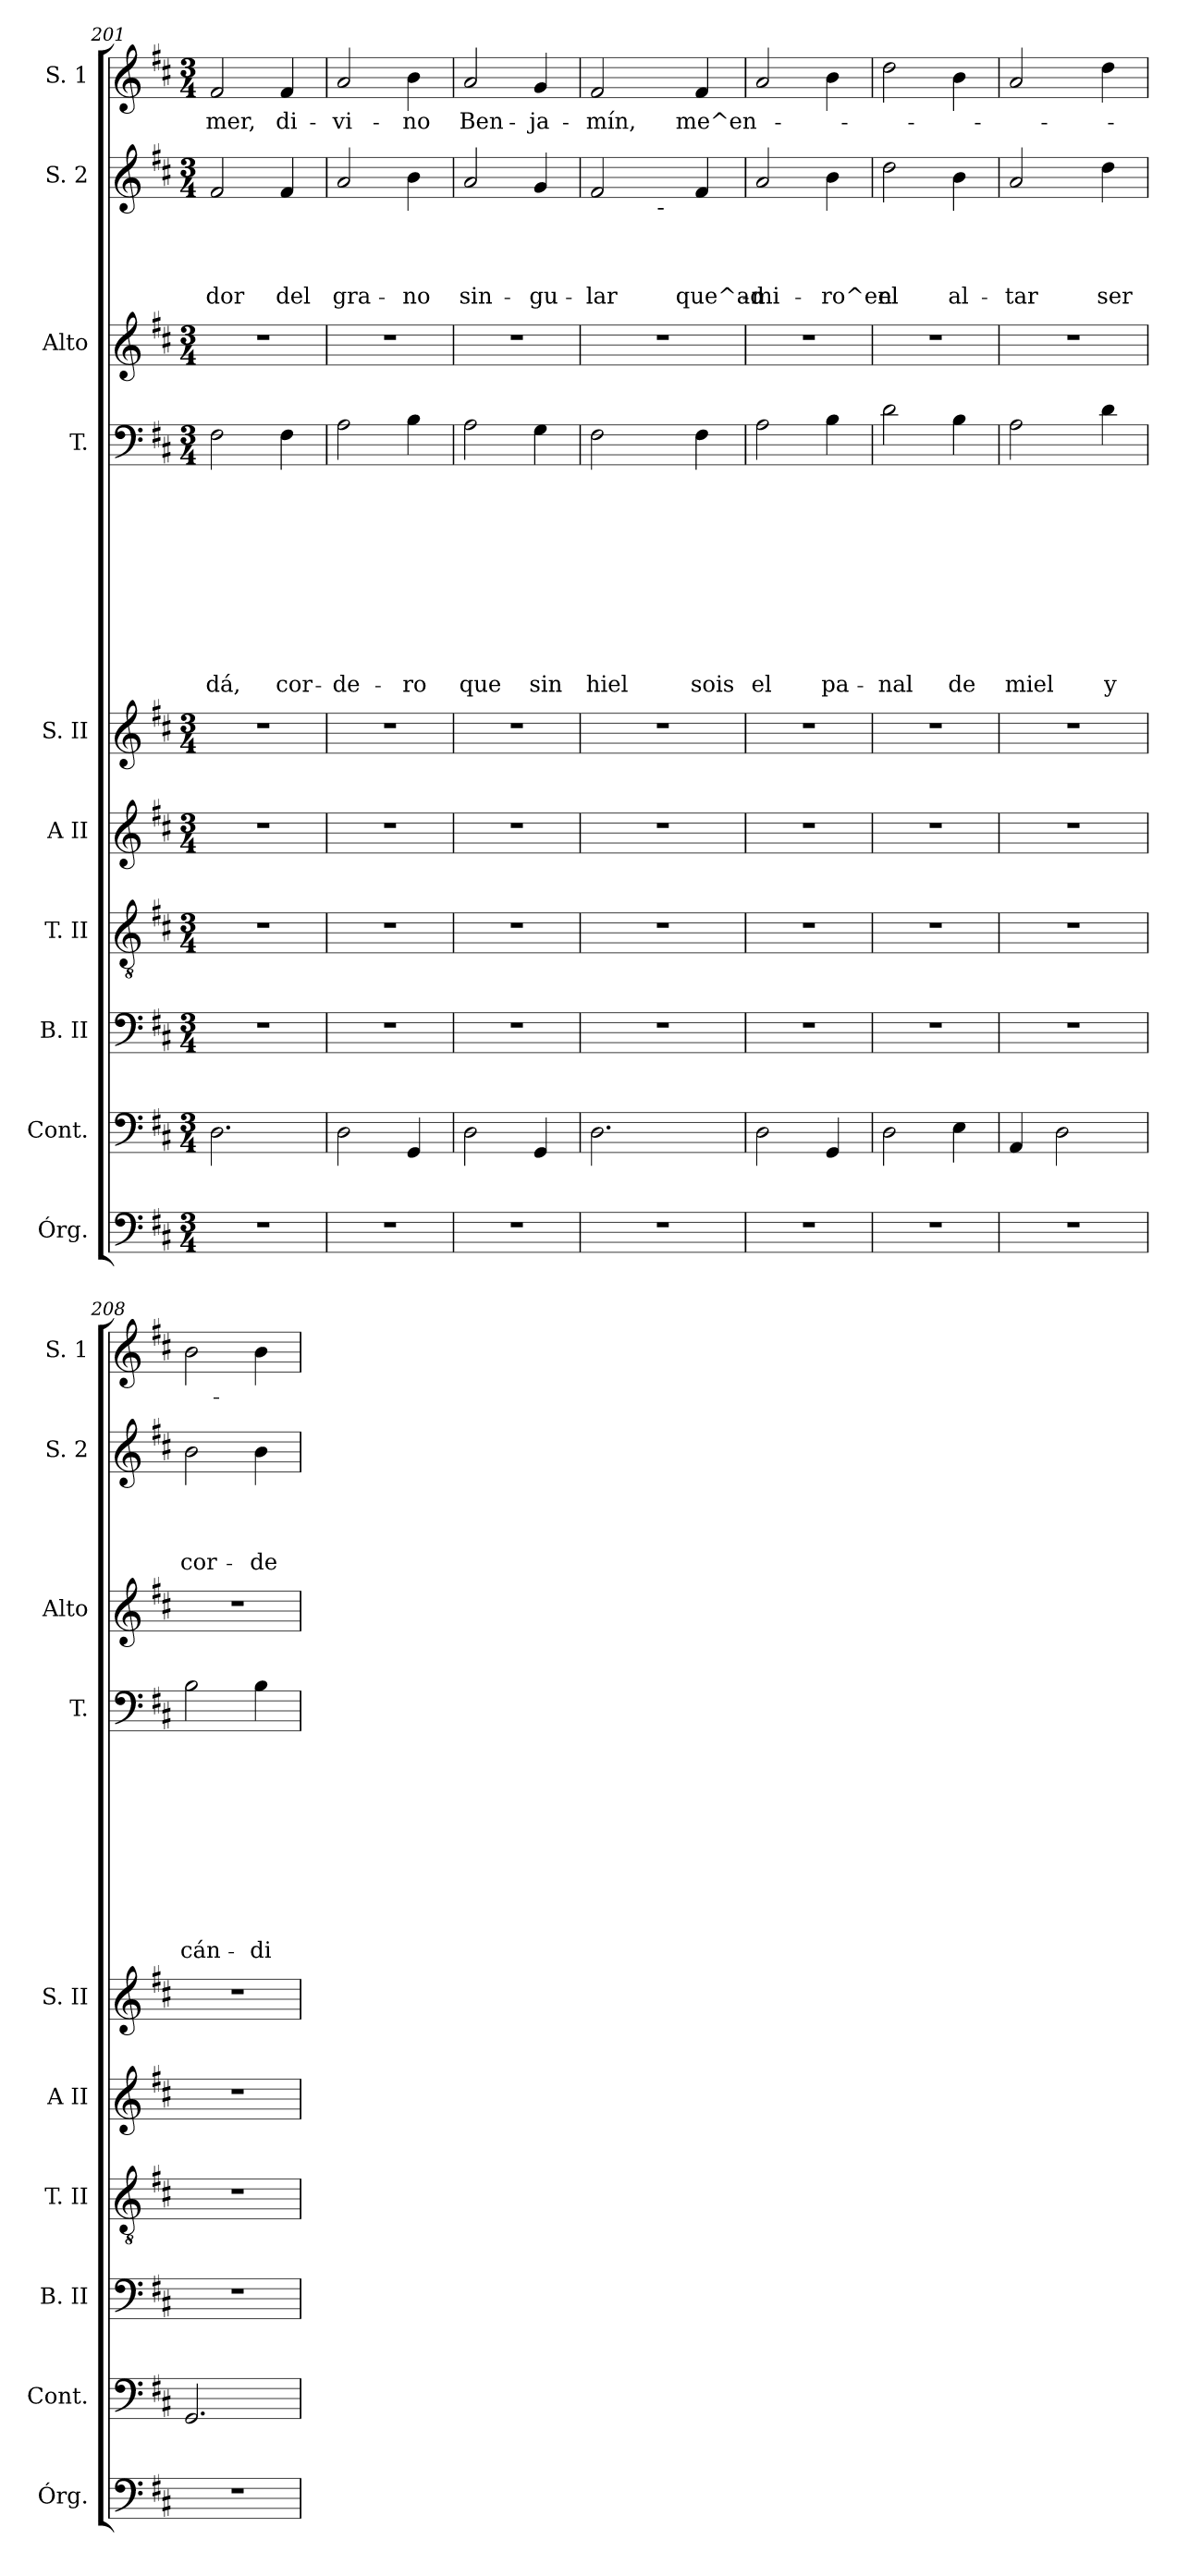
**kern	**kern	**kern	**kern	**kern	**kern	**kern	**text	**text	**text	**text	**text	**text	**text	**text	**text	**text	**kern	**kern	**text	**text	**text	**text	**kern	**text
*part10	*part9	*part8	*part7	*part6	*part5	*part4	*part4	*part4	*part4	*part4	*part4	*part4	*part4	*part4	*part4	*part4	*part3	*part2	*part2	*part2	*part2	*part2	*part1	*part1
*staff10	*staff9	*staff8	*staff7	*staff6	*staff5	*staff4	*staff4	*staff4	*staff4	*staff4	*staff4	*staff4	*staff4	*staff4	*staff4	*staff4	*staff3	*staff2	*staff2	*staff2	*staff2	*staff2	*staff1	*staff1
*I"Órg.	*I"Cont.	*I"B. II	*I"T. II	*I"A II	*I"S. II	*I"T.	*	*	*	*	*	*	*	*	*	*	*I"Alto	*I"S. 2	*	*	*	*	*I"S. 1	*
*I'Órg.	*I'Cont.	*I'B. II	*I'T. II	*I'A II	*I'S. II	*I'T.	*	*	*	*	*	*	*	*	*	*	*I'Alto	*I'S. 2	*	*	*	*	*I'S. 1	*
*clefF4	*clefF4	*clefF4	*clefGv2	*clefG2	*clefG2	*clefF4	*	*	*	*	*	*	*	*	*	*	*clefG2	*clefG2	*	*	*	*	*clefG2	*
*k[f#c#]	*k[f#c#]	*k[f#c#]	*k[f#c#]	*k[f#c#]	*k[f#c#]	*k[f#c#]	*	*	*	*	*	*	*	*	*	*	*k[f#c#]	*k[f#c#]	*	*	*	*	*k[f#c#]	*
*D:	*D:	*D:	*D:	*D:	*D:	*D:	*	*	*	*	*	*	*	*	*	*	*D:	*D:	*	*	*	*	*D:	*
*M3/4	*M3/4	*M3/4	*M3/4	*M3/4	*M3/4	*M3/4	*	*	*	*	*	*	*	*	*	*	*M3/4	*M3/4	*	*	*	*	*M3/4	*
=201	=201	=201	=201	=201	=201	=201	=201	=201	=201	=201	=201	=201	=201	=201	=201	=201	=201	=201	=201	=201	=201	=201	=201	=201
!	!	!	!	!	!	!	!	!	!	!	!	!	!	!	!	!LO:LY:b	!	!	!	!	!	!LO:LY:b	!	!LO:LY:b
2.r	2.D\	2.r	2.r	2.r	2.r	2F#\	.	.	.	.	.	.	.	.	.	-dá,	2.r	2f#/	.	.	.	-dor	2f#/	-mer,
!	!	!	!	!	!	!	!	!	!	!	!	!	!	!	!	!LO:LY:b	!	!	!	!	!	!LO:LY:b	!	!LO:LY:b
.	.	.	.	.	.	4F#\	.	.	.	.	.	.	.	.	.	cor-	.	4f#/	.	.	.	del	4f#/	di-
=202	=202	=202	=202	=202	=202	=202	=202	=202	=202	=202	=202	=202	=202	=202	=202	=202	=202	=202	=202	=202	=202	=202	=202	=202
!	!	!	!	!	!	!	!	!	!	!	!	!	!	!	!	!LO:LY:b	!	!	!	!	!	!LO:LY:b	!	!LO:LY:b
2.r	2D\	2.r	2.r	2.r	2.r	2A\	.	.	.	.	.	.	.	.	.	-de-	2.r	2a/	.	.	.	gra-	2a/	-vi-
!	!	!	!	!	!	!	!	!	!	!	!	!	!	!	!	!LO:LY:b	!	!	!	!	!	!LO:LY:b	!	!LO:LY:b
.	4GG/	.	.	.	.	4B\	.	.	.	.	.	.	.	.	.	-ro	.	4b\	.	.	.	-no	4b\	-no
=203	=203	=203	=203	=203	=203	=203	=203	=203	=203	=203	=203	=203	=203	=203	=203	=203	=203	=203	=203	=203	=203	=203	=203	=203
!	!	!	!	!	!	!	!	!	!	!	!	!	!	!	!	!LO:LY:b	!	!	!	!	!	!LO:LY:b	!	!LO:LY:b
2.r	2D\	2.r	2.r	2.r	2.r	2A\	.	.	.	.	.	.	.	.	.	que	2.r	2a/	.	.	.	sin-	2a/	Ben-
!	!	!	!	!	!	!	!	!	!	!	!	!	!	!	!	!LO:LY:b	!	!	!	!	!	!LO:LY:b	!	!LO:LY:b
.	4GG/	.	.	.	.	4G\	.	.	.	.	.	.	.	.	.	sin	.	4g/	.	.	.	-gu-	4g/	-ja-
=204	=204	=204	=204	=204	=204	=204	=204	=204	=204	=204	=204	=204	=204	=204	=204	=204	=204	=204	=204	=204	=204	=204	=204	=204
!	!	!	!	!	!	!	!	!	!	!	!	!	!	!	!	!LO:LY:b	!	!	!	!	!	!LO:LY:b	!	!LO:LY:b
*	*	*	*	*	*	*	*	*	*	*	*	*	*	*	*	*	*	*^	*	*	*	*	*	*
2.r	2.D\	2.r	2.r	2.r	2.r	2F#\	.	.	.	.	.	.	.	.	.	hiel	2.r	2f#/	4ryy	.	.	.	-lar	2f#/	-mín,
.	.	.	.	.	.	.	.	.	.	.	.	.	.	.	.	.	.	.	16ryy	.	.	.	.	.	.
!	!	!	!	!	!	!	!	!	!	!	!	!	!	!	!	!	!	!	!LO:TX:b:t=-	!	!	!	!	!	!
.	.	.	.	.	.	.	.	.	.	.	.	.	.	.	.	.	.	.	4..ryy	.	.	.	.	.	.
!	!	!	!	!	!	!	!	!	!	!	!	!	!	!	!	!LO:LY:b	!	!	!	!	!	!	!LO:LY:b	!	!LO:LY:b
.	.	.	.	.	.	4F#\	.	.	.	.	.	.	.	.	.	sois	.	4f#/	.	.	.	.	que^ad-	4f#/	me^en-
=205	=205	=205	=205	=205	=205	=205	=205	=205	=205	=205	=205	=205	=205	=205	=205	=205	=205	=205	=205	=205	=205	=205	=205	=205	=205
!	!	!	!	!	!	!	!	!	!	!	!	!	!	!	!	!LO:LY:b	!	!	!	!	!	!	!LO:LY:b	!	!
*	*	*	*	*	*	*	*	*	*	*	*	*	*	*	*	*	*	*v	*v	*	*	*	*	*	*
2.r	2D\	2.r	2.r	2.r	2.r	2A\	.	.	.	.	.	.	.	.	.	el	2.r	2a/	.	.	.	-mi-	2a/	.
!	!	!	!	!	!	!	!	!	!	!	!	!	!	!	!	!LO:LY:b	!	!	!	!	!	!LO:LY:b	!	!
.	4GG/	.	.	.	.	4B\	.	.	.	.	.	.	.	.	.	pa-	.	4b\	.	.	.	-ro^en	4b\	.
!!LO:LB:g=z
=206	=206	=206	=206	=206	=206	=206	=206	=206	=206	=206	=206	=206	=206	=206	=206	=206	=206	=206	=206	=206	=206	=206	=206	=206
!	!	!	!	!	!	!	!	!	!	!	!	!	!	!	!	!LO:LY:b	!	!	!	!	!	!LO:LY:b	!	!
2.r	2D\	2.r	2.r	2.r	2.r	2d\	.	.	.	.	.	.	.	.	.	-nal	2.r	2dd\	.	.	.	el	2dd\	.
!	!	!	!	!	!	!	!	!	!	!	!	!	!	!	!	!LO:LY:b	!	!	!	!	!	!LO:LY:b	!	!
.	4E\	.	.	.	.	4B\	.	.	.	.	.	.	.	.	.	de	.	4b\	.	.	.	al-	4b\	.
=207	=207	=207	=207	=207	=207	=207	=207	=207	=207	=207	=207	=207	=207	=207	=207	=207	=207	=207	=207	=207	=207	=207	=207	=207
!	!	!	!	!	!	!	!	!	!	!	!	!	!	!	!	!LO:LY:b	!	!	!	!	!	!LO:LY:b	!	!
2.r	4AA/	2.r	2.r	2.r	2.r	2A\	.	.	.	.	.	.	.	.	.	miel	2.r	2a/	.	.	.	-tar	2a/	.
.	2D\	.	.	.	.	.	.	.	.	.	.	.	.	.	.	.	.	.	.	.	.	.	.	.
!	!	!	!	!	!	!	!	!	!	!	!	!	!	!	!	!LO:LY:b	!	!	!	!	!	!LO:LY:b	!	!
.	.	.	.	.	.	4d\	.	.	.	.	.	.	.	.	.	y	.	4dd\	.	.	.	ser	4dd\	.
=208	=208	=208	=208	=208	=208	=208	=208	=208	=208	=208	=208	=208	=208	=208	=208	=208	=208	=208	=208	=208	=208	=208	=208	=208
!	!	!	!	!	!	!	!	!	!	!	!	!	!	!	!	!LO:LY:b	!	!	!	!	!	!LO:LY:b	!	!
2.r	2.GG/	2.r	2.r	2.r	2.r	2B\	.	.	.	.	.	.	.	.	.	cán-	2.r	2b\	.	.	.	cor-	2b\	.
!	!	!	!	!	!	!	!	!	!	!	!	!	!	!	!	!LO:LY:b	!	!	!	!	!	!LO:LY:b	!	!
.	.	.	.	.	.	4B\	.	.	.	.	.	.	.	.	.	-di-	.	4b\	.	.	.	-de-	4b\	.
=	=	=	=	=	=	=	=	=	=	=	=	=	=	=	=	=	=	=	=	=	=	=	=	=
*-	*-	*-	*-	*-	*-	*-	*-	*-	*-	*-	*-	*-	*-	*-	*-	*-	*-	*-	*-	*-	*-	*-	*-	*-
